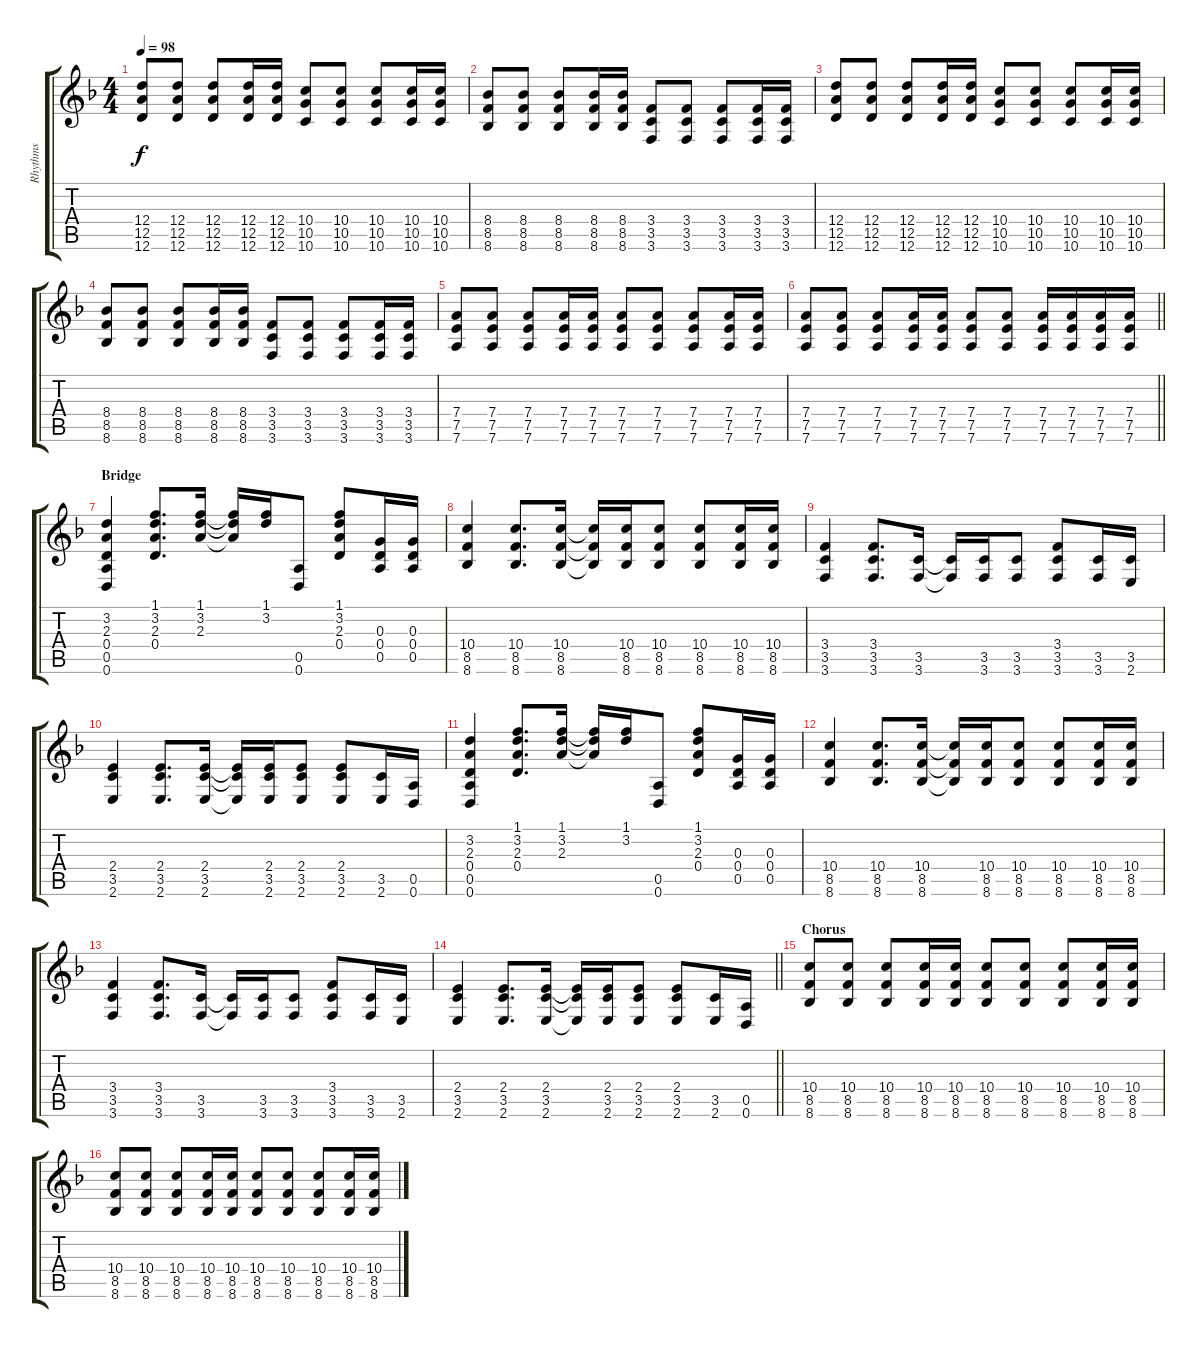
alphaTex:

\track ("Rhythms" "Rhythms") {instrument electricguitarclean}
\staff {score tabs}
\tuning (E4 B3 G3 D3 A2 D2) {hide}
\ts (4 4)
\tempo 98
\clef g2
\ks f
(12.4 12.5 12.6).8{dy f} (12.4 12.5 12.6).8 (12.4 12.5 12.6).8 (12.4 12.5 12.6).16 (12.4 12.5 12.6).16 (10.4 10.5 10.6).8 (10.4 10.5 10.6).8 (10.4 10.5 10.6).8 (10.4 10.5 10.6).16 (10.4 10.5 10.6).16 |
(8.4 8.5 8.6).8 (8.4 8.5 8.6).8 (8.4 8.5 8.6).8 (8.4 8.5 8.6).16 (8.4 8.5 8.6).16 (3.4 3.5 3.6).8 (3.4 3.5 3.6).8 (3.4 3.5 3.6).8 (3.4 3.5 3.6).16 (3.4 3.5 3.6).16 |
(12.4 12.5 12.6).8 (12.4 12.5 12.6).8 (12.4 12.5 12.6).8 (12.4 12.5 12.6).16 (12.4 12.5 12.6).16 (10.4 10.5 10.6).8 (10.4 10.5 10.6).8 (10.4 10.5 10.6).8 (10.4 10.5 10.6).16 (10.4 10.5 10.6).16 |
(8.4 8.5 8.6).8 (8.4 8.5 8.6).8 (8.4 8.5 8.6).8 (8.4 8.5 8.6).16 (8.4 8.5 8.6).16 (3.4 3.5 3.6).8 (3.4 3.5 3.6).8 (3.4 3.5 3.6).8 (3.4 3.5 3.6).16 (3.4 3.5 3.6).16 |
(7.4 7.5 7.6).8 (7.4 7.5 7.6).8 (7.4 7.5 7.6).8 (7.4 7.5 7.6).16 (7.4 7.5 7.6).16 (7.4 7.5 7.6).8 (7.4 7.5 7.6).8 (7.4 7.5 7.6).8 (7.4 7.5 7.6).16 (7.4 7.5 7.6).16 |
\barLineRight lightlight
(7.4 7.5 7.6).8 (7.4 7.5 7.6).8 (7.4 7.5 7.6).8 (7.4 7.5 7.6).16 (7.4 7.5 7.6).16 (7.4 7.5 7.6).8 (7.4 7.5 7.6).8 (7.4 7.5 7.6).16 (7.4 7.5 7.6).16 (7.4 7.5 7.6).16 (7.4 7.5 7.6).16 |
\section ("" "Bridge")
(3.2 2.3 0.4 0.5 0.6).4 (1.1 3.2 2.3 0.4).8{d} (1.1 3.2 2.3).16 (1.1{t} 3.2{t} 2.3{t}).16 (1.1 3.2).16 (0.5 0.6).8 (1.1 3.2 2.3 0.4).8 (0.3 0.4 0.5).16 (0.3 0.4 0.5).16 |
(10.4 8.5 8.6).4 (10.4 8.5 8.6).8{d} (10.4 8.5 8.6).16 (10.4{t} 8.5{t} 8.6{t}).16 (10.4 8.5 8.6).16 (10.4 8.5 8.6).8 (10.4 8.5 8.6).8 (10.4 8.5 8.6).16 (10.4 8.5 8.6).16 |
(3.4 3.5 3.6).4 (3.4 3.5 3.6).8{d} (3.5 3.6).16 (3.5{t} 3.6{t}).16 (3.5 3.6).16 (3.5 3.6).8 (3.4 3.5 3.6).8 (3.5 3.6).16 (3.5 2.6).16 |
(2.4 3.5 2.6).4 (2.4 3.5 2.6).8{d} (2.4 3.5 2.6).16 (2.4{t} 3.5{t} 2.6{t}).16 (2.4 3.5 2.6).16 (2.4 3.5 2.6).8 (2.4 3.5 2.6).8 (3.5 2.6).16 (0.5 0.6).16 |
(3.2 2.3 0.4 0.5 0.6).4 (1.1 3.2 2.3 0.4).8{d} (1.1 3.2 2.3).16 (1.1{t} 3.2{t} 2.3{t}).16 (1.1 3.2).16 (0.5 0.6).8 (1.1 3.2 2.3 0.4).8 (0.3 0.4 0.5).16 (0.3 0.4 0.5).16 |
(10.4 8.5 8.6).4 (10.4 8.5 8.6).8{d} (10.4 8.5 8.6).16 (10.4{t} 8.5{t} 8.6{t}).16 (10.4 8.5 8.6).16 (10.4 8.5 8.6).8 (10.4 8.5 8.6).8 (10.4 8.5 8.6).16 (10.4 8.5 8.6).16 |
(3.4 3.5 3.6).4 (3.4 3.5 3.6).8{d} (3.5 3.6).16 (3.5{t} 3.6{t}).16 (3.5 3.6).16 (3.5 3.6).8 (3.4 3.5 3.6).8 (3.5 3.6).16 (3.5 2.6).16 |
\barLineRight lightlight
(2.4 3.5 2.6).4 (2.4 3.5 2.6).8{d} (2.4 3.5 2.6).16 (2.4{t} 3.5{t} 2.6{t}).16 (2.4 3.5 2.6).16 (2.4 3.5 2.6).8 (2.4 3.5 2.6).8 (3.5 2.6).16 (0.5 0.6).16 |
\section ("" "Chorus")
(10.4 8.5 8.6).8 (10.4 8.5 8.6).8 (10.4 8.5 8.6).8 (10.4 8.5 8.6).16 (10.4 8.5 8.6).16 (10.4 8.5 8.6).8 (10.4 8.5 8.6).8 (10.4 8.5 8.6).8 (10.4 8.5 8.6).16 (10.4 8.5 8.6).16 |
(10.4 8.5 8.6).8 (10.4 8.5 8.6).8 (10.4 8.5 8.6).8 (10.4 8.5 8.6).16 (10.4 8.5 8.6).16 (10.4 8.5 8.6).8 (10.4 8.5 8.6).8 (10.4 8.5 8.6).8 (10.4 8.5 8.6).16 (10.4 8.5 8.6).16
